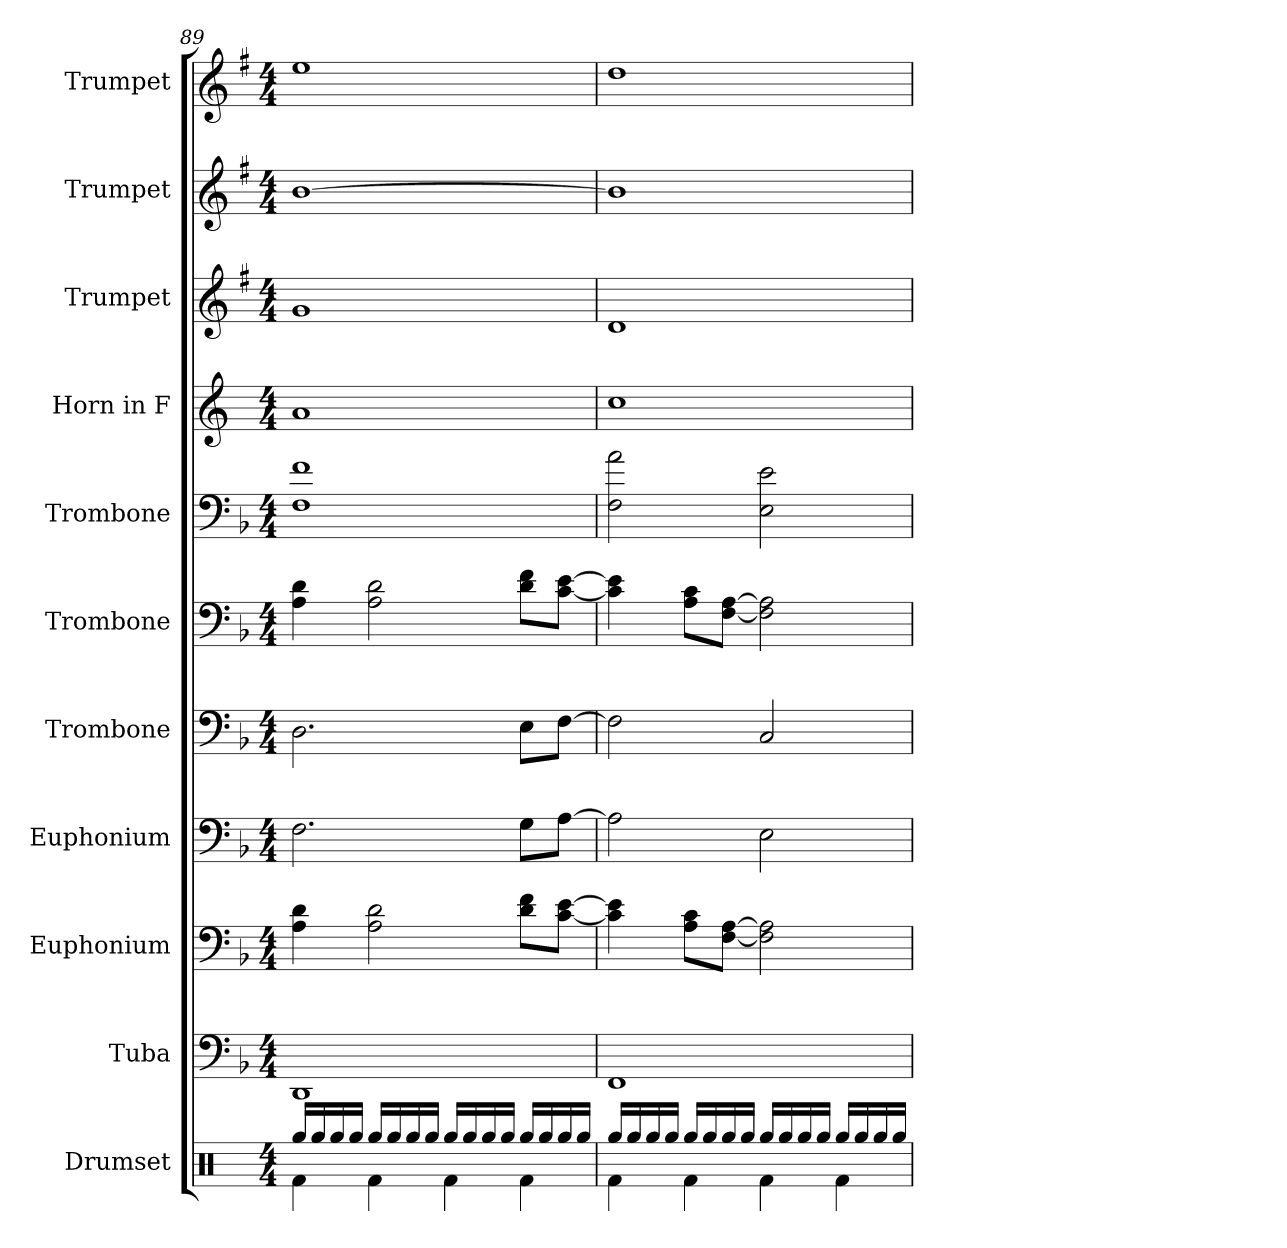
**kern	**kern	**kern	**kern	**kern	**kern	**kern	**kern	**kern	**kern	**kern
*part11	*part10	*part9	*part8	*part7	*part6	*part5	*part4	*part3	*part2	*part1
*staff11	*staff10	*staff9	*staff8	*staff7	*staff6	*staff5	*staff4	*staff3	*staff2	*staff1
*I"Drumset	*I"Tuba	*I"Euphonium	*I"Euphonium	*I"Trombone	*I"Trombone	*I"Trombone	*I"Horn in F	*I"Trumpet	*I"Trumpet	*I"Trumpet
*I'D. Set	*I'Tba.	*I'Euph.	*I'Euph.	*I'Tbn.	*I'Tbn.	*I'Tbn.	*	*I'Tpt.	*I'Tpt.	*I'Tpt.
*clefX	*clefF4	*clefF4	*clefF4	*clefF4	*clefF4	*clefF4	*clefG2	*clefG2	*clefG2	*clefG2
*	*	*	*	*	*	*	*ITrd4c7	*ITrd1c2	*ITrd1c2	*ITrd1c2
*k[]	*k[b-]	*k[b-]	*k[b-]	*k[b-]	*k[b-]	*k[b-]	*k[b-]	*k[b-]	*k[b-]	*k[b-]
*M4/4	*M4/4	*M4/4	*M4/4	*M4/4	*M4/4	*M4/4	*M4/4	*M4/4	*M4/4	*M4/4
=89	=89	=89	=89	=89	=89	=89	=89	=89	=89	=89
*^	*	*	*	*	*	*	*	*	*	*
16Rgg/LL	4Rf\	1DD	4A\ 4d\	2.F\	2.D\	4A\ 4d\	1F 1f	1d	1f	[1a	1dd
16Rgg/	.	.	.	.	.	.	.	.	.	.	.
16Rgg/	.	.	.	.	.	.	.	.	.	.	.
16Rgg/JJ	.	.	.	.	.	.	.	.	.	.	.
16Rgg/LL	4Rf\	.	2A\ 2d\	.	.	2A\ 2d\	.	.	.	.	.
16Rgg/	.	.	.	.	.	.	.	.	.	.	.
16Rgg/	.	.	.	.	.	.	.	.	.	.	.
16Rgg/JJ	.	.	.	.	.	.	.	.	.	.	.
16Rgg/LL	4Rf\	.	.	.	.	.	.	.	.	.	.
16Rgg/	.	.	.	.	.	.	.	.	.	.	.
16Rgg/	.	.	.	.	.	.	.	.	.	.	.
16Rgg/JJ	.	.	.	.	.	.	.	.	.	.	.
16Rgg/LL	4Rf\	.	8d\ 8f\L	8G\L	8E\L	8d\ 8f\L	.	.	.	.	.
16Rgg/	.	.	.	.	.	.	.	.	.	.	.
16Rgg/	.	.	[8c\ [8e\J	[8A\J	[8F\J	[8c\ [8e\J	.	.	.	.	.
16Rgg/JJ	.	.	.	.	.	.	.	.	.	.	.
=90	=90	=90	=90	=90	=90	=90	=90	=90	=90	=90	=90
16Rgg/LL	4Rf\	1FF	4c\] 4e\]	2A\]	2F\]	4c\] 4e\]	2F\ 2a\	1f	1c	1a]	1cc
16Rgg/	.	.	.	.	.	.	.	.	.	.	.
16Rgg/	.	.	.	.	.	.	.	.	.	.	.
16Rgg/JJ	.	.	.	.	.	.	.	.	.	.	.
16Rgg/LL	4Rf\	.	8A\ 8c\L	.	.	8A\ 8c\L	.	.	.	.	.
16Rgg/	.	.	.	.	.	.	.	.	.	.	.
16Rgg/	.	.	[8F\ [8A\J	.	.	[8F\ [8A\J	.	.	.	.	.
16Rgg/JJ	.	.	.	.	.	.	.	.	.	.	.
16Rgg/LL	4Rf\	.	2F\] 2A\]	2E\	2C/	2F\] 2A\]	2E\ 2e\	.	.	.	.
16Rgg/	.	.	.	.	.	.	.	.	.	.	.
16Rgg/	.	.	.	.	.	.	.	.	.	.	.
16Rgg/JJ	.	.	.	.	.	.	.	.	.	.	.
16Rgg/LL	4Rf\	.	.	.	.	.	.	.	.	.	.
16Rgg/	.	.	.	.	.	.	.	.	.	.	.
16Rgg/	.	.	.	.	.	.	.	.	.	.	.
16Rgg/JJ	.	.	.	.	.	.	.	.	.	.	.
*v	*v	*	*	*	*	*	*	*	*	*	*
=	=	=	=	=	=	=	=	=	=	=
*-	*-	*-	*-	*-	*-	*-	*-	*-	*-	*-
